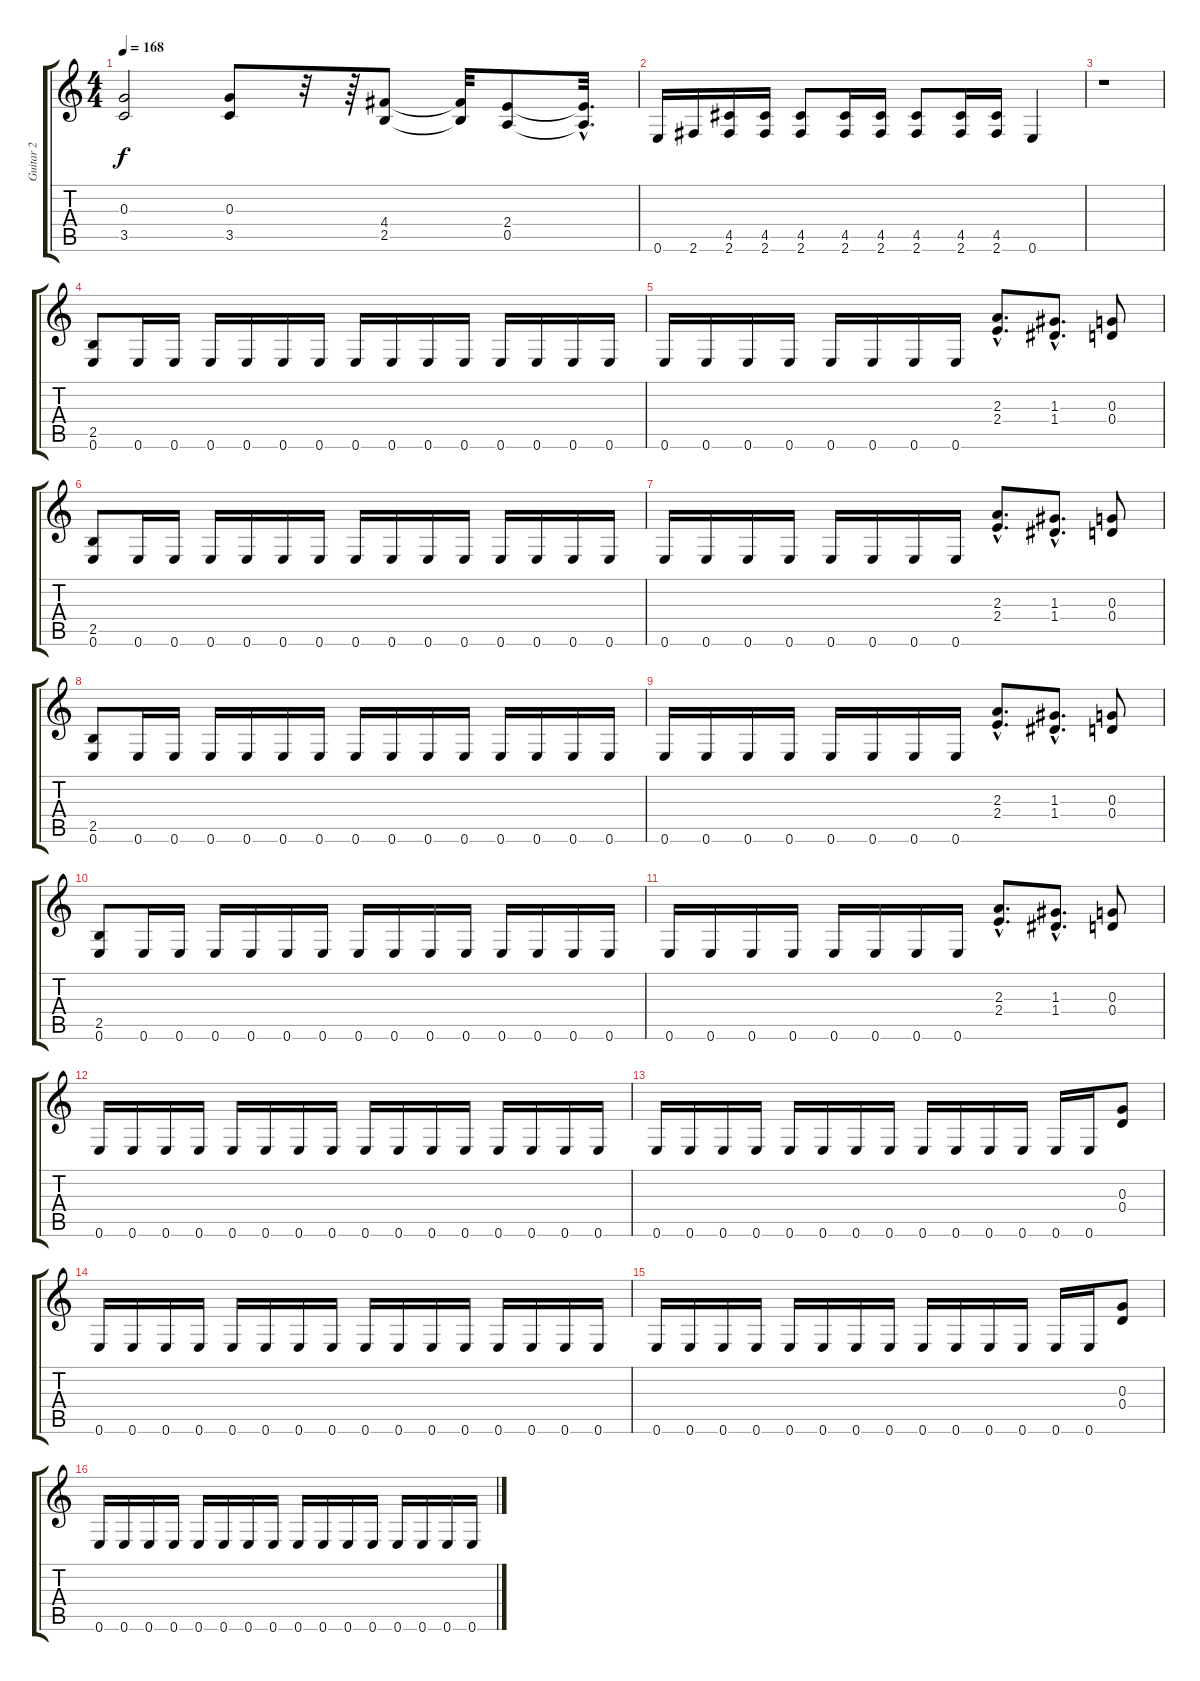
\track ("Guitar 2" "Guitar 2") {instrument overdrivenguitar}
\staff {score tabs}
\tuning (E4 B3 G3 D3 A2 E2) {hide}
\ts (4 4)
\tempo 168
\clef g2
\ks c
(0.3 3.5).2{dy f} (0.3 3.5).8 r.32 r.64 (4.4 2.5).8 (4.4{t} 2.5{t}).32 (2.4 0.5).8 (2.4{hac t} 0.5{hac t}).32{d} |
0.6.16 2.6.16 (4.5 2.6).16 (4.5 2.6).16 (4.5 2.6).8 (4.5 2.6).16 (4.5 2.6).16 (4.5 2.6).8 (4.5 2.6).16 (4.5 2.6).16 0.6.4 |
r.1 |
(2.5 0.6).8 0.6.16 0.6.16 0.6.16 0.6.16 0.6.16 0.6.16 0.6.16 0.6.16 0.6.16 0.6.16 0.6.16 0.6.16 0.6.16 0.6.16 |
0.6.16 0.6.16 0.6.16 0.6.16 0.6.16 0.6.16 0.6.16 0.6.16 (2.3{hac} 2.4{hac}).8{d} (1.3{hac} 1.4{hac}).8{d} (0.3 0.4).8 |
(2.5 0.6).8 0.6.16 0.6.16 0.6.16 0.6.16 0.6.16 0.6.16 0.6.16 0.6.16 0.6.16 0.6.16 0.6.16 0.6.16 0.6.16 0.6.16 |
0.6.16 0.6.16 0.6.16 0.6.16 0.6.16 0.6.16 0.6.16 0.6.16 (2.3{hac} 2.4{hac}).8{d} (1.3{hac} 1.4{hac}).8{d} (0.3 0.4).8 |
(2.5 0.6).8 0.6.16 0.6.16 0.6.16 0.6.16 0.6.16 0.6.16 0.6.16 0.6.16 0.6.16 0.6.16 0.6.16 0.6.16 0.6.16 0.6.16 |
0.6.16 0.6.16 0.6.16 0.6.16 0.6.16 0.6.16 0.6.16 0.6.16 (2.3{hac} 2.4{hac}).8{d} (1.3{hac} 1.4{hac}).8{d} (0.3 0.4).8 |
(2.5 0.6).8 0.6.16 0.6.16 0.6.16 0.6.16 0.6.16 0.6.16 0.6.16 0.6.16 0.6.16 0.6.16 0.6.16 0.6.16 0.6.16 0.6.16 |
0.6.16 0.6.16 0.6.16 0.6.16 0.6.16 0.6.16 0.6.16 0.6.16 (2.3{hac} 2.4{hac}).8{d} (1.3{hac} 1.4{hac}).8{d} (0.3 0.4).8 |
0.6.16 0.6.16 0.6.16 0.6.16 0.6.16 0.6.16 0.6.16 0.6.16 0.6.16 0.6.16 0.6.16 0.6.16 0.6.16 0.6.16 0.6.16 0.6.16 |
0.6.16 0.6.16 0.6.16 0.6.16 0.6.16 0.6.16 0.6.16 0.6.16 0.6.16 0.6.16 0.6.16 0.6.16 0.6.16 0.6.16 (0.3 0.4).8 |
0.6.16 0.6.16 0.6.16 0.6.16 0.6.16 0.6.16 0.6.16 0.6.16 0.6.16 0.6.16 0.6.16 0.6.16 0.6.16 0.6.16 0.6.16 0.6.16 |
0.6.16 0.6.16 0.6.16 0.6.16 0.6.16 0.6.16 0.6.16 0.6.16 0.6.16 0.6.16 0.6.16 0.6.16 0.6.16 0.6.16 (0.3 0.4).8 |
0.6.16 0.6.16 0.6.16 0.6.16 0.6.16 0.6.16 0.6.16 0.6.16 0.6.16 0.6.16 0.6.16 0.6.16 0.6.16 0.6.16 0.6.16 0.6.16
